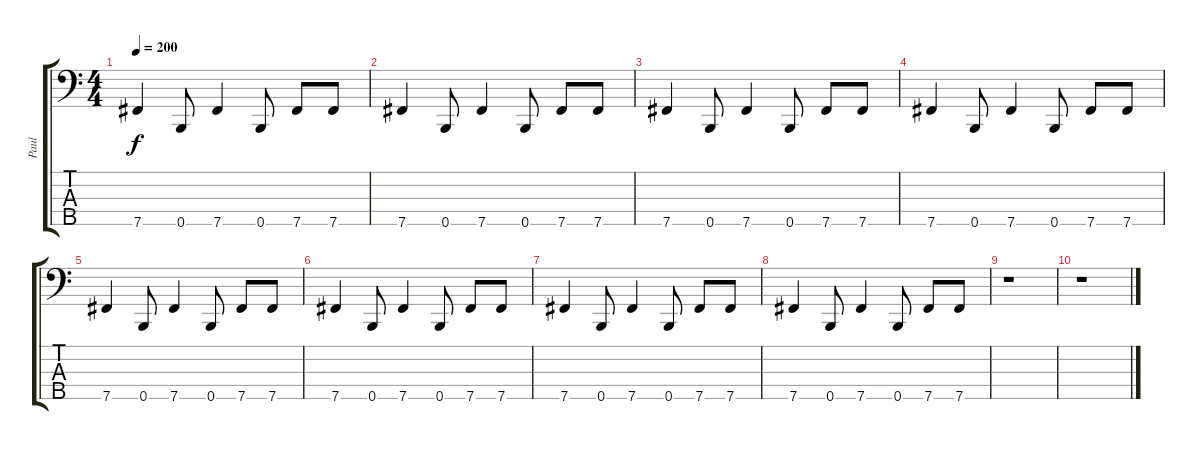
\track ("Paul" "Paul") {instrument electricbasspick}
\staff {score tabs}
\tuning (G2 D2 A1 E1 B0) {hide}
\ts (4 4)
\tempo 200
\clef f4
\ks c
7.5.4{dy f} 0.5.8 7.5.4 0.5.8 7.5.8 7.5.8 |
7.5.4 0.5.8 7.5.4 0.5.8 7.5.8 7.5.8 |
7.5.4 0.5.8 7.5.4 0.5.8 7.5.8 7.5.8 |
7.5.4 0.5.8 7.5.4 0.5.8 7.5.8 7.5.8 |
7.5.4 0.5.8 7.5.4 0.5.8 7.5.8 7.5.8 |
7.5.4 0.5.8 7.5.4 0.5.8 7.5.8 7.5.8 |
7.5.4 0.5.8 7.5.4 0.5.8 7.5.8 7.5.8 |
7.5.4 0.5.8 7.5.4 0.5.8 7.5.8 7.5.8 |
r.1 |
r.1
